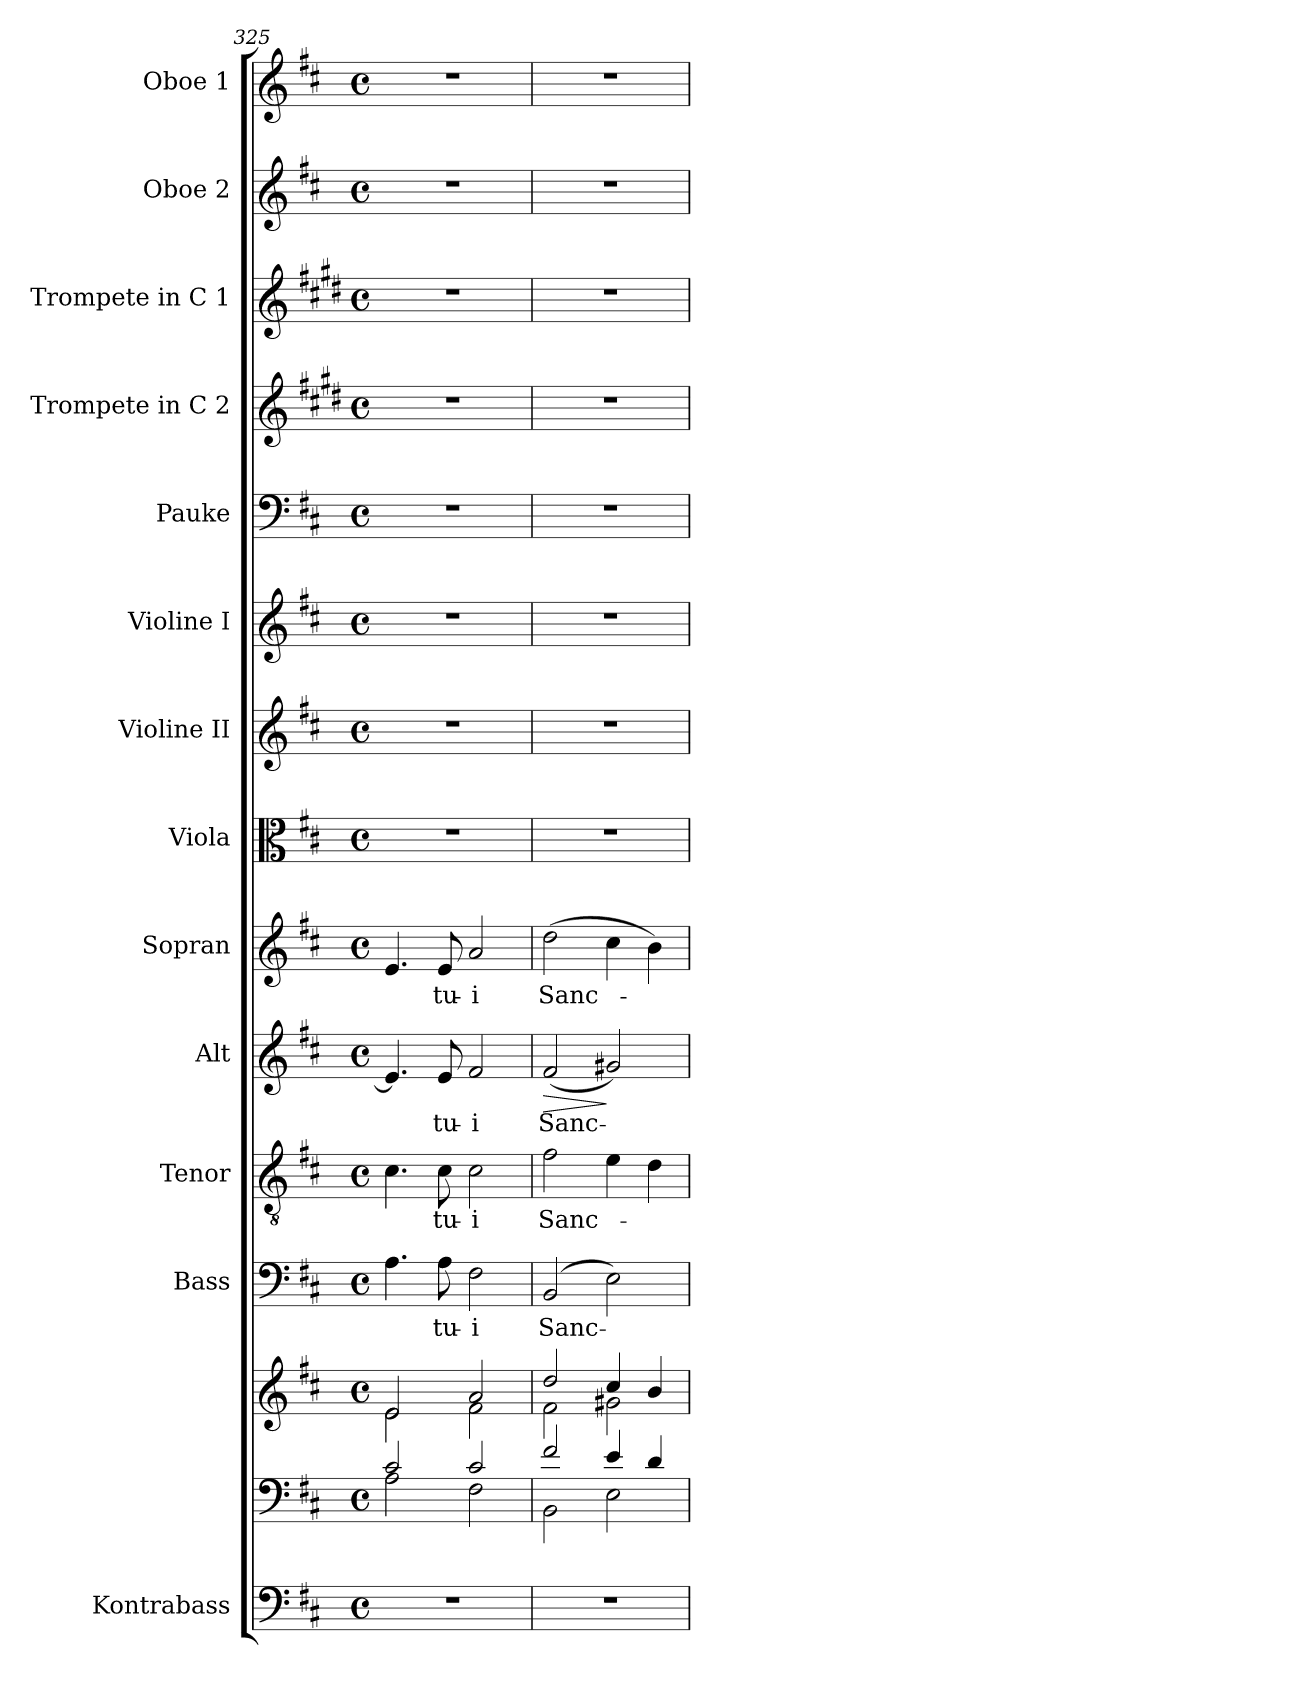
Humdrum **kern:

**kern	**kern	**kern	**kern	**text	**kern	**text	**kern	**text	**dynam	**kern	**text	**kern	**kern	**kern	**kern	**kern	**kern	**kern	**kern
*part14	*part13	*part13	*part12	*part12	*part11	*part11	*part10	*part10	*part10	*part9	*part9	*part8	*part7	*part6	*part5	*part4	*part3	*part2	*part1
*staff15	*staff14	*staff13	*staff12	*staff12	*staff11	*staff11	*staff10	*staff10	*staff10	*staff9	*staff9	*staff8	*staff7	*staff6	*staff5	*staff4	*staff3	*staff2	*staff1
*I"Kontrabass	*	*	*I"Bass	*	*I"Tenor	*	*I"Alt	*	*	*I"Sopran	*	*I"Viola	*I"Violine II	*I"Violine I	*I"Pauke	*I"Trompete in C 2	*I"Trompete in C 1	*I"Oboe 2	*I"Oboe 1
*I'Kb.	*	*	*I'B	*	*I'T	*	*I'A	*	*	*I'S	*	*I'Vla.	*I'Vl. II	*I'Vl. I	*I'Pk.	*	*	*I'Ob. 2	*I'Ob. 1
!!LO:PB:g=z
*clefF4	*clefF4	*clefG2	*clefF4	*	*clefGv2	*	*clefG2	*	*	*clefG2	*	*clefC3	*clefG2	*clefG2	*clefF4	*clefG2	*clefG2	*clefG2	*clefG2
*ITrd7c12	*	*	*	*	*	*	*	*	*	*	*	*	*	*	*	*ITrd1c2	*ITrd1c2	*	*
*k[f#c#]	*k[f#c#]	*k[f#c#]	*k[f#c#]	*	*k[f#c#]	*	*k[f#c#]	*	*	*k[f#c#]	*	*k[f#c#]	*k[f#c#]	*k[f#c#]	*k[f#c#]	*k[f#c#]	*k[f#c#]	*k[f#c#]	*k[f#c#]
*D:	*D:	*D:	*D:	*	*D:	*	*D:	*	*	*D:	*	*D:	*D:	*D:	*D:	*D:	*D:	*D:	*D:
*M4/4	*M4/4	*M4/4	*M4/4	*	*M4/4	*	*M4/4	*	*	*M4/4	*	*M4/4	*M4/4	*M4/4	*M4/4	*M4/4	*M4/4	*M4/4	*M4/4
*met(c)	*met(c)	*met(c)	*met(c)	*	*met(c)	*	*met(c)	*	*	*met(c)	*	*met(c)	*met(c)	*met(c)	*met(c)	*met(c)	*met(c)	*met(c)	*met(c)
=325	=325	=325	=325	=325	=325	=325	=325	=325	=325	=325	=325	=325	=325	=325	=325	=325	=325	=325	=325
*	*^	*^	*	*	*	*	*	*	*	*	*	*	*	*	*	*	*	*	*
1r	2c#/	2A\	2e/	2e\	4.A\	.	4.c#\	.	4.e/]	.	.	4.e/	.	1r	1r	1r	1r	1r	1r	1r	1r
!	!	!	!	!	!	!LO:LY:b	!	!LO:LY:b	!	!LO:LY:b	!	!	!LO:LY:b	!	!	!	!	!	!	!	!
.	.	.	.	.	8A\	-tu-	8c#\	-tu-	8e/	-tu-	.	8e/	-tu-	.	.	.	.	.	.	.	.
!	!	!	!	!	!	!LO:LY:b	!	!LO:LY:b	!	!LO:LY:b	!	!	!LO:LY:b	!	!	!	!	!	!	!	!
.	2c#/	2F#\	2a/	2f#\	2F#\	-i	2c#\	-i	2f#/	-i	.	2a/	-i	.	.	.	.	.	.	.	.
=326	=326	=326	=326	=326	=326	=326	=326	=326	=326	=326	=326	=326	=326	=326	=326	=326	=326	=326	=326	=326	=326
!	!	!	!	!	!	!LO:LY:b	!	!LO:LY:b	!	!LO:LY:b	!LO:HP:b	!	!LO:LY:b	!	!	!	!	!	!	!	!
1r	2f#/	2BB\	2dd/	2f#\	(2BB/	Sanc-	2f#\	Sanc-	(<2f#/	Sanc-	>	(>2dd\	Sanc-	1r	1r	1r	1r	1r	1r	1r	1r
.	4e/	2E\	4cc#/	2g#X\	2E\)	.	4e\	.	2g#X/)	.	]	4cc#\	.	.	.	.	.	.	.	.	.
.	4d/	.	4b/	.	.	.	4d\	.	.	.	.	4b\)	.	.	.	.	.	.	.	.	.
*	*v	*v	*	*	*	*	*	*	*	*	*	*	*	*	*	*	*	*	*	*	*
*	*	*v	*v	*	*	*	*	*	*	*	*	*	*	*	*	*	*	*	*	*
=	=	=	=	=	=	=	=	=	=	=	=	=	=	=	=	=	=	=	=
*-	*-	*-	*-	*-	*-	*-	*-	*-	*-	*-	*-	*-	*-	*-	*-	*-	*-	*-	*-
